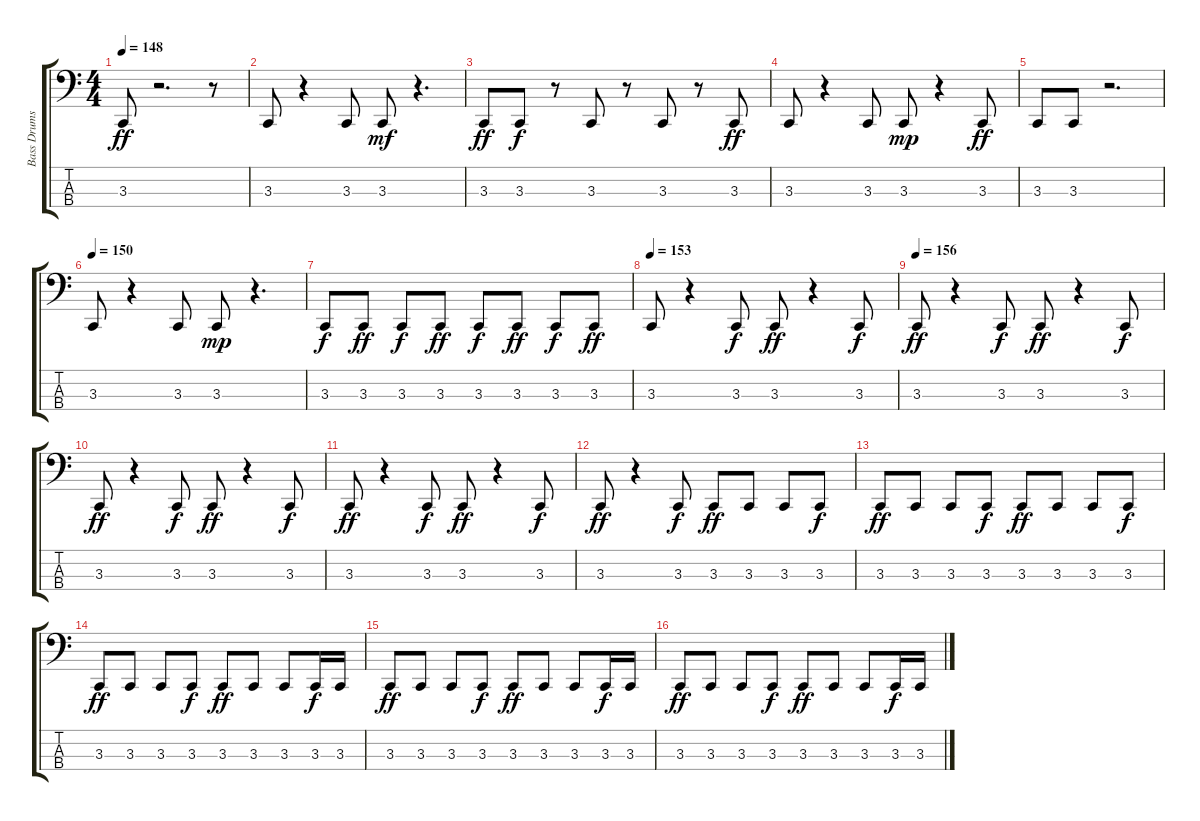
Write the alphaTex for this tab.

\track ("Bass Drums" "Bass Drums") {instrument acousticgrandpiano}
\staff {score tabs}
\tuning (G2 D2 A1 E1) {hide}
\ts (4 4)
\tempo 148
\clef f4
\ks c
3.3.8{dy ff} r.2{d} r.8 |
3.3.8 r.4 3.3.8 3.3.8{dy mf} r.4{d} |
3.3.8{dy ff} 3.3.8{dy f} r.8 3.3.8 r.8 3.3.8 r.8 3.3.8{dy ff} |
3.3.8 r.4 3.3.8 3.3.8{dy mp} r.4 3.3.8{dy ff} |
3.3.8 3.3.8 r.2{d} |
\tempo 150
3.3.8 r.4 3.3.8 3.3.8{dy mp} r.4{d} |
3.3.8{dy f} 3.3.8{dy ff} 3.3.8{dy f} 3.3.8{dy ff} 3.3.8{dy f} 3.3.8{dy ff} 3.3.8{dy f} 3.3.8{dy ff} |
\tempo 153
3.3.8 r.4 3.3.8{dy f} 3.3.8{dy ff} r.4 3.3.8{dy f} |
\tempo 156
3.3.8{dy ff} r.4 3.3.8{dy f} 3.3.8{dy ff} r.4 3.3.8{dy f} |
3.3.8{dy ff} r.4 3.3.8{dy f} 3.3.8{dy ff} r.4 3.3.8{dy f} |
3.3.8{dy ff} r.4 3.3.8{dy f} 3.3.8{dy ff} r.4 3.3.8{dy f} |
3.3.8{dy ff} r.4 3.3.8{dy f} 3.3.8{dy ff} 3.3.8 3.3.8 3.3.8{dy f} |
3.3.8{dy ff} 3.3.8 3.3.8 3.3.8{dy f} 3.3.8{dy ff} 3.3.8 3.3.8 3.3.8{dy f} |
3.3.8{dy ff} 3.3.8 3.3.8 3.3.8{dy f} 3.3.8{dy ff} 3.3.8 3.3.8 3.3.16{dy f} 3.3.16 |
3.3.8{dy ff} 3.3.8 3.3.8 3.3.8{dy f} 3.3.8{dy ff} 3.3.8 3.3.8 3.3.16{dy f} 3.3.16 |
3.3.8{dy ff} 3.3.8 3.3.8 3.3.8{dy f} 3.3.8{dy ff} 3.3.8 3.3.8 3.3.16{dy f} 3.3.16
